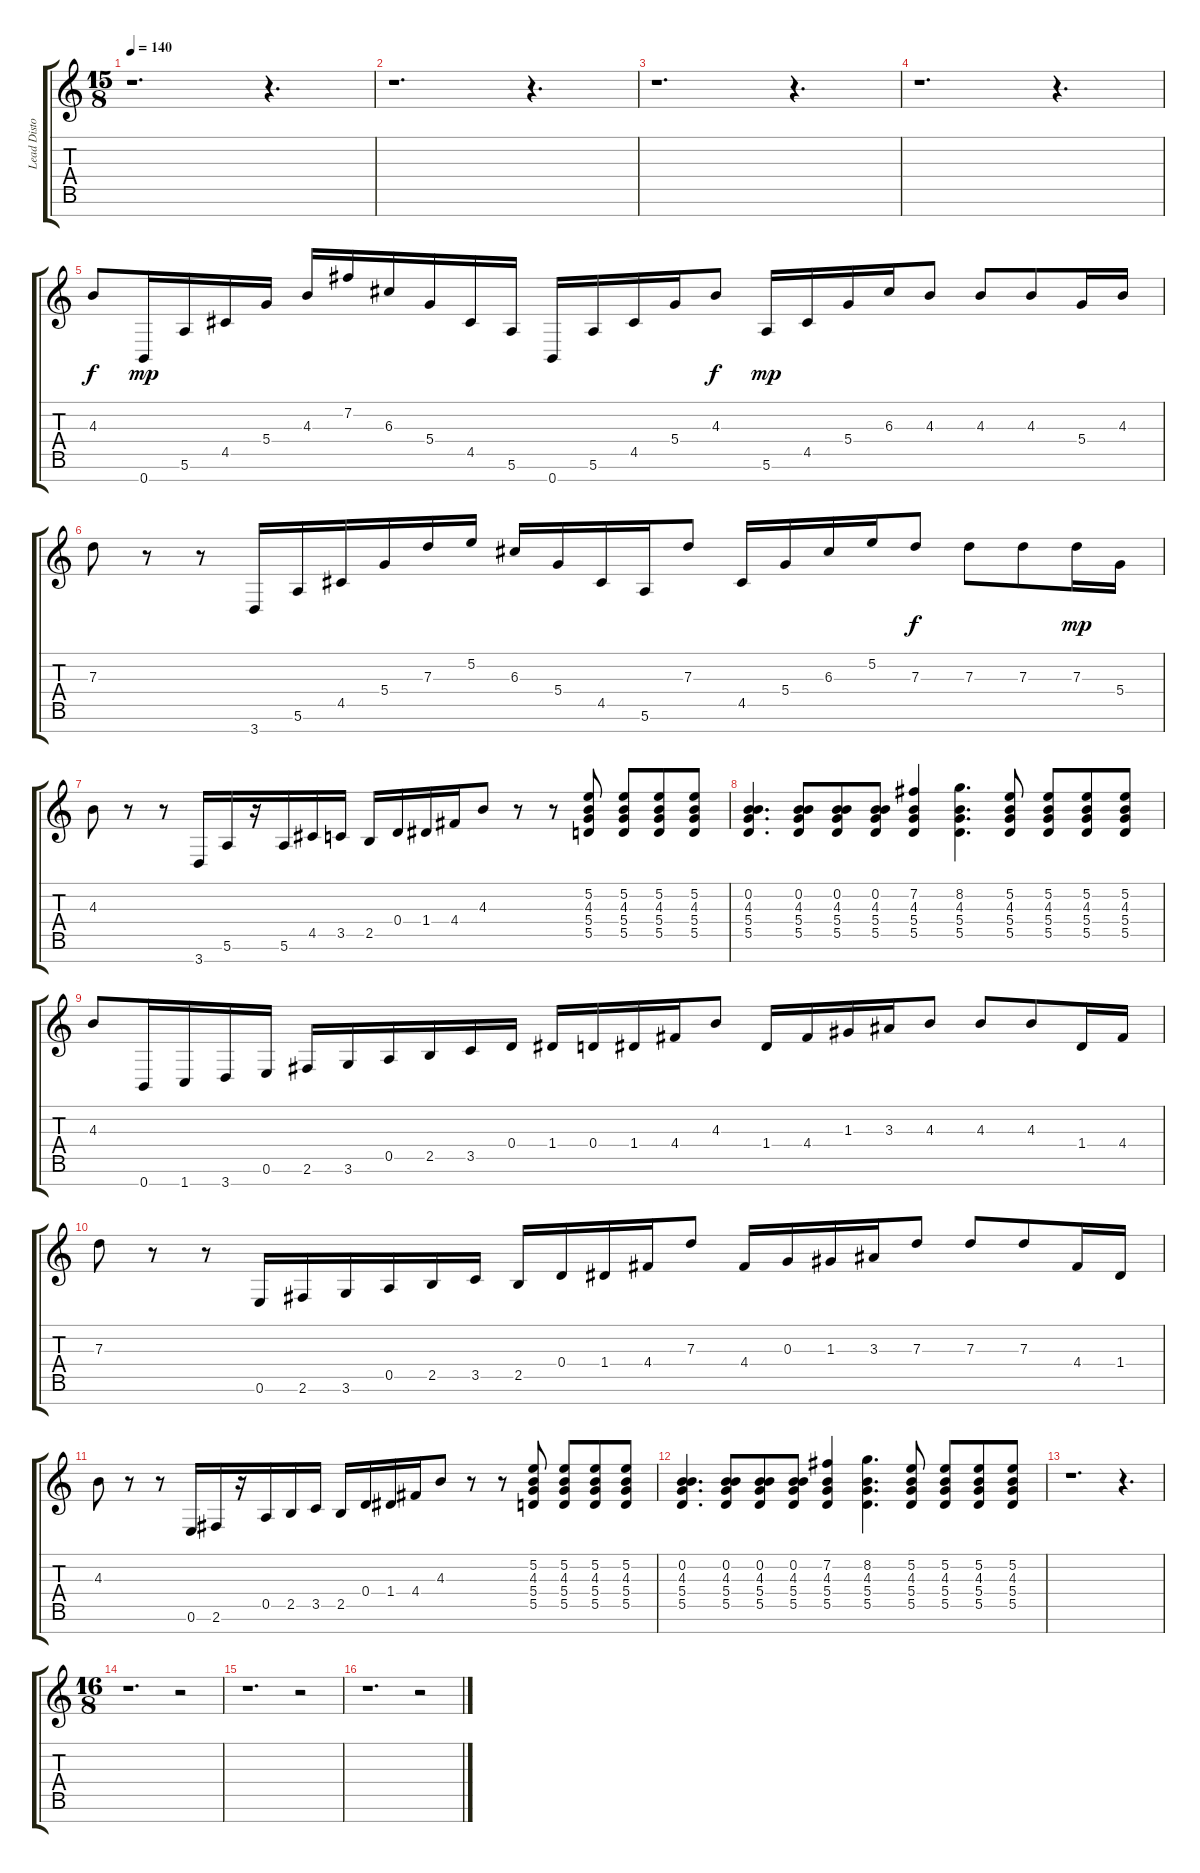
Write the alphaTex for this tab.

\track ("Lead Distortion" "Lead Disto") {instrument distortionguitar}
\staff {score tabs}
\tuning (E4 B3 G3 D3 A2 E2 B1) {hide}
\ts (15 8)
\tempo 140
\clef g2
\ks c
r.1{d dy f} r.4{d} |
r.1{d} r.4{d} |
r.1{d} r.4{d} |
r.1{d} r.4{d} |
4.3.8 0.7.16{dy mp} 5.6.16 4.5.16 5.4.16 4.3.16 7.2.16 6.3.16 5.4.16 4.5.16 5.6.16 0.7.16 5.6.16 4.5.16 5.4.16 4.3.8{dy f} 5.6.16{dy mp} 4.5.16 5.4.16 6.3.16 4.3.8 4.3.8 4.3.8 5.4.16 4.3.16 |
7.3.8 r.8 r.8 3.7.16 5.6.16 4.5.16 5.4.16 7.3.16 5.2.16 6.3.16 5.4.16 4.5.16 5.6.16 7.3.8 4.5.16 5.4.16 6.3.16 5.2.16 7.3.8{dy f} 7.3.8 7.3.8 7.3.16{dy mp} 5.4.16 |
4.3.8 r.8 r.8 3.7.16 5.6.16 r.16 5.6.16 4.5.16 3.5.16 2.5.16 0.4.16 1.4.16 4.4.16 4.3.8 r.8 r.8 (5.2 4.3 5.4 5.5).8 (5.2 4.3 5.4 5.5).8 (5.2 4.3 5.4 5.5).8 (5.2 4.3 5.4 5.5).8 |
(0.2 4.3 5.4 5.5).4{d} (0.2 4.3 5.4 5.5).8 (0.2 4.3 5.4 5.5).8 (0.2 4.3 5.4 5.5).8 (7.2 4.3 5.4 5.5).4 (8.2 4.3 5.4 5.5).4{d} (5.2 4.3 5.4 5.5).8 (5.2 4.3 5.4 5.5).8 (5.2 4.3 5.4 5.5).8 (5.2 4.3 5.4 5.5).8 |
4.3.8 0.7.16 1.7.16 3.7.16 0.6.16 2.6.16 3.6.16 0.5.16 2.5.16 3.5.16 0.4.16 1.4.16 0.4.16 1.4.16 4.4.16 4.3.8 1.4.16 4.4.16 1.3.16 3.3.16 4.3.8 4.3.8 4.3.8 1.4.16 4.4.16 |
7.3.8 r.8 r.8 0.6.16 2.6.16 3.6.16 0.5.16 2.5.16 3.5.16 2.5.16 0.4.16 1.4.16 4.4.16 7.3.8 4.4.16 0.3.16 1.3.16 3.3.16 7.3.8 7.3.8 7.3.8 4.4.16 1.4.16 |
4.3.8 r.8 r.8 0.6.16 2.6.16 r.16 0.5.16 2.5.16 3.5.16 2.5.16 0.4.16 1.4.16 4.4.16 4.3.8 r.8 r.8 (5.2 4.3 5.4 5.5).8 (5.2 4.3 5.4 5.5).8 (5.2 4.3 5.4 5.5).8 (5.2 4.3 5.4 5.5).8 |
(0.2 4.3 5.4 5.5).4{d} (0.2 4.3 5.4 5.5).8 (0.2 4.3 5.4 5.5).8 (0.2 4.3 5.4 5.5).8 (7.2 4.3 5.4 5.5).4 (8.2 4.3 5.4 5.5).4{d} (5.2 4.3 5.4 5.5).8 (5.2 4.3 5.4 5.5).8 (5.2 4.3 5.4 5.5).8 (5.2 4.3 5.4 5.5).8 |
r.1{d} r.4{d} |
\ts (16 8)
r.1{d} r.2 |
r.1{d} r.2 |
r.1{d} r.2
